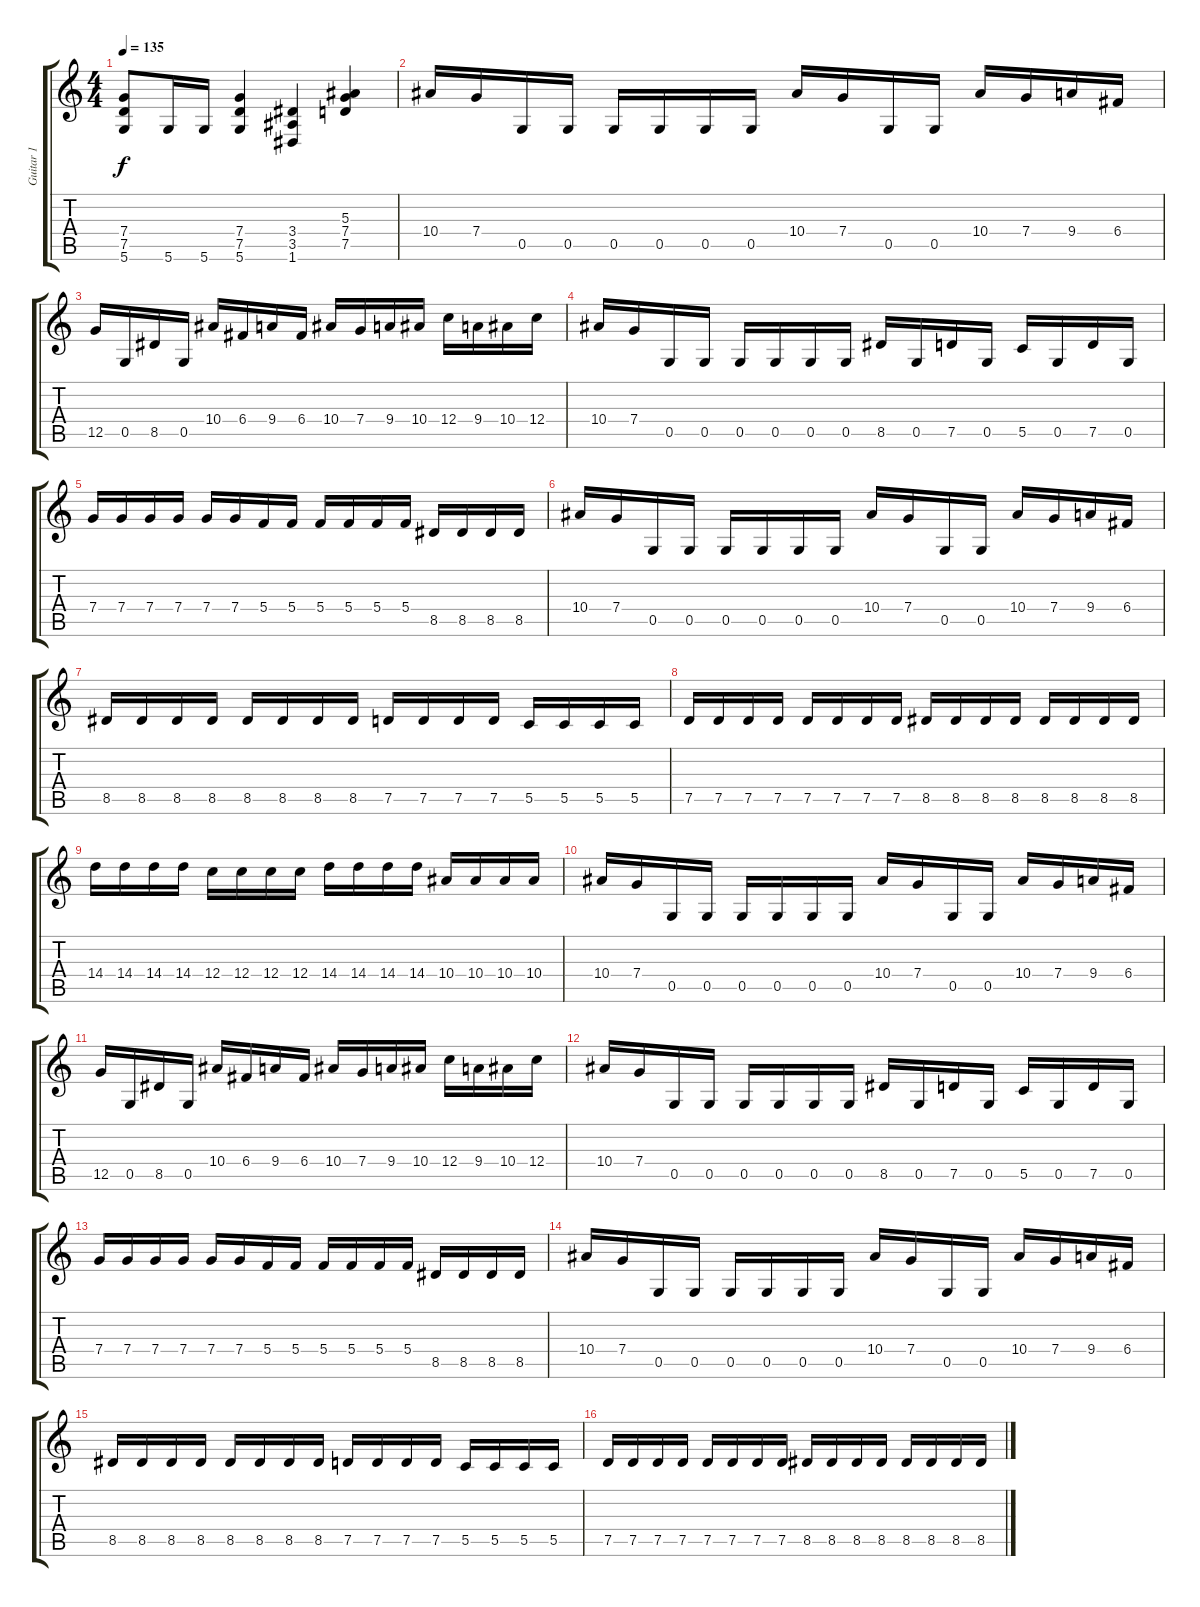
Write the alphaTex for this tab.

\track ("Guitar 1" "Guitar 1") {instrument distortionguitar}
\staff {score tabs}
\tuning (D4 A3 F3 C3 G2 D2) {hide}
\ts (4 4)
\tempo 135
\clef g2
\ks c
(7.4 7.5 5.6).8{dy f} 5.6.16 5.6.16 (7.4 7.5 5.6).4 (3.4 3.5 1.6).4 (5.3 7.4 7.5).4 |
10.4.16 7.4.16 0.5.16 0.5.16 0.5.16 0.5.16 0.5.16 0.5.16 10.4.16 7.4.16 0.5.16 0.5.16 10.4.16 7.4.16 9.4.16 6.4.16 |
12.5.16 0.5.16 8.5.16 0.5.16 10.4.16 6.4.16 9.4.16 6.4.16 10.4.16 7.4.16 9.4.16 10.4.16 12.4.16 9.4.16 10.4.16 12.4.16 |
10.4.16 7.4.16 0.5.16 0.5.16 0.5.16 0.5.16 0.5.16 0.5.16 8.5.16 0.5.16 7.5.16 0.5.16 5.5.16 0.5.16 7.5.16 0.5.16 |
7.4.16 7.4.16 7.4.16 7.4.16 7.4.16 7.4.16 5.4.16 5.4.16 5.4.16 5.4.16 5.4.16 5.4.16 8.5.16 8.5.16 8.5.16 8.5.16 |
10.4.16 7.4.16 0.5.16 0.5.16 0.5.16 0.5.16 0.5.16 0.5.16 10.4.16 7.4.16 0.5.16 0.5.16 10.4.16 7.4.16 9.4.16 6.4.16 |
8.5.16 8.5.16 8.5.16 8.5.16 8.5.16 8.5.16 8.5.16 8.5.16 7.5.16 7.5.16 7.5.16 7.5.16 5.5.16 5.5.16 5.5.16 5.5.16 |
7.5.16 7.5.16 7.5.16 7.5.16 7.5.16 7.5.16 7.5.16 7.5.16 8.5.16 8.5.16 8.5.16 8.5.16 8.5.16 8.5.16 8.5.16 8.5.16 |
14.4.16 14.4.16 14.4.16 14.4.16 12.4.16 12.4.16 12.4.16 12.4.16 14.4.16 14.4.16 14.4.16 14.4.16 10.4.16 10.4.16 10.4.16 10.4.16 |
10.4.16 7.4.16 0.5.16 0.5.16 0.5.16 0.5.16 0.5.16 0.5.16 10.4.16 7.4.16 0.5.16 0.5.16 10.4.16 7.4.16 9.4.16 6.4.16 |
12.5.16 0.5.16 8.5.16 0.5.16 10.4.16 6.4.16 9.4.16 6.4.16 10.4.16 7.4.16 9.4.16 10.4.16 12.4.16 9.4.16 10.4.16 12.4.16 |
10.4.16 7.4.16 0.5.16 0.5.16 0.5.16 0.5.16 0.5.16 0.5.16 8.5.16 0.5.16 7.5.16 0.5.16 5.5.16 0.5.16 7.5.16 0.5.16 |
7.4.16 7.4.16 7.4.16 7.4.16 7.4.16 7.4.16 5.4.16 5.4.16 5.4.16 5.4.16 5.4.16 5.4.16 8.5.16 8.5.16 8.5.16 8.5.16 |
10.4.16 7.4.16 0.5.16 0.5.16 0.5.16 0.5.16 0.5.16 0.5.16 10.4.16 7.4.16 0.5.16 0.5.16 10.4.16 7.4.16 9.4.16 6.4.16 |
8.5.16 8.5.16 8.5.16 8.5.16 8.5.16 8.5.16 8.5.16 8.5.16 7.5.16 7.5.16 7.5.16 7.5.16 5.5.16 5.5.16 5.5.16 5.5.16 |
7.5.16 7.5.16 7.5.16 7.5.16 7.5.16 7.5.16 7.5.16 7.5.16 8.5.16 8.5.16 8.5.16 8.5.16 8.5.16 8.5.16 8.5.16 8.5.16
